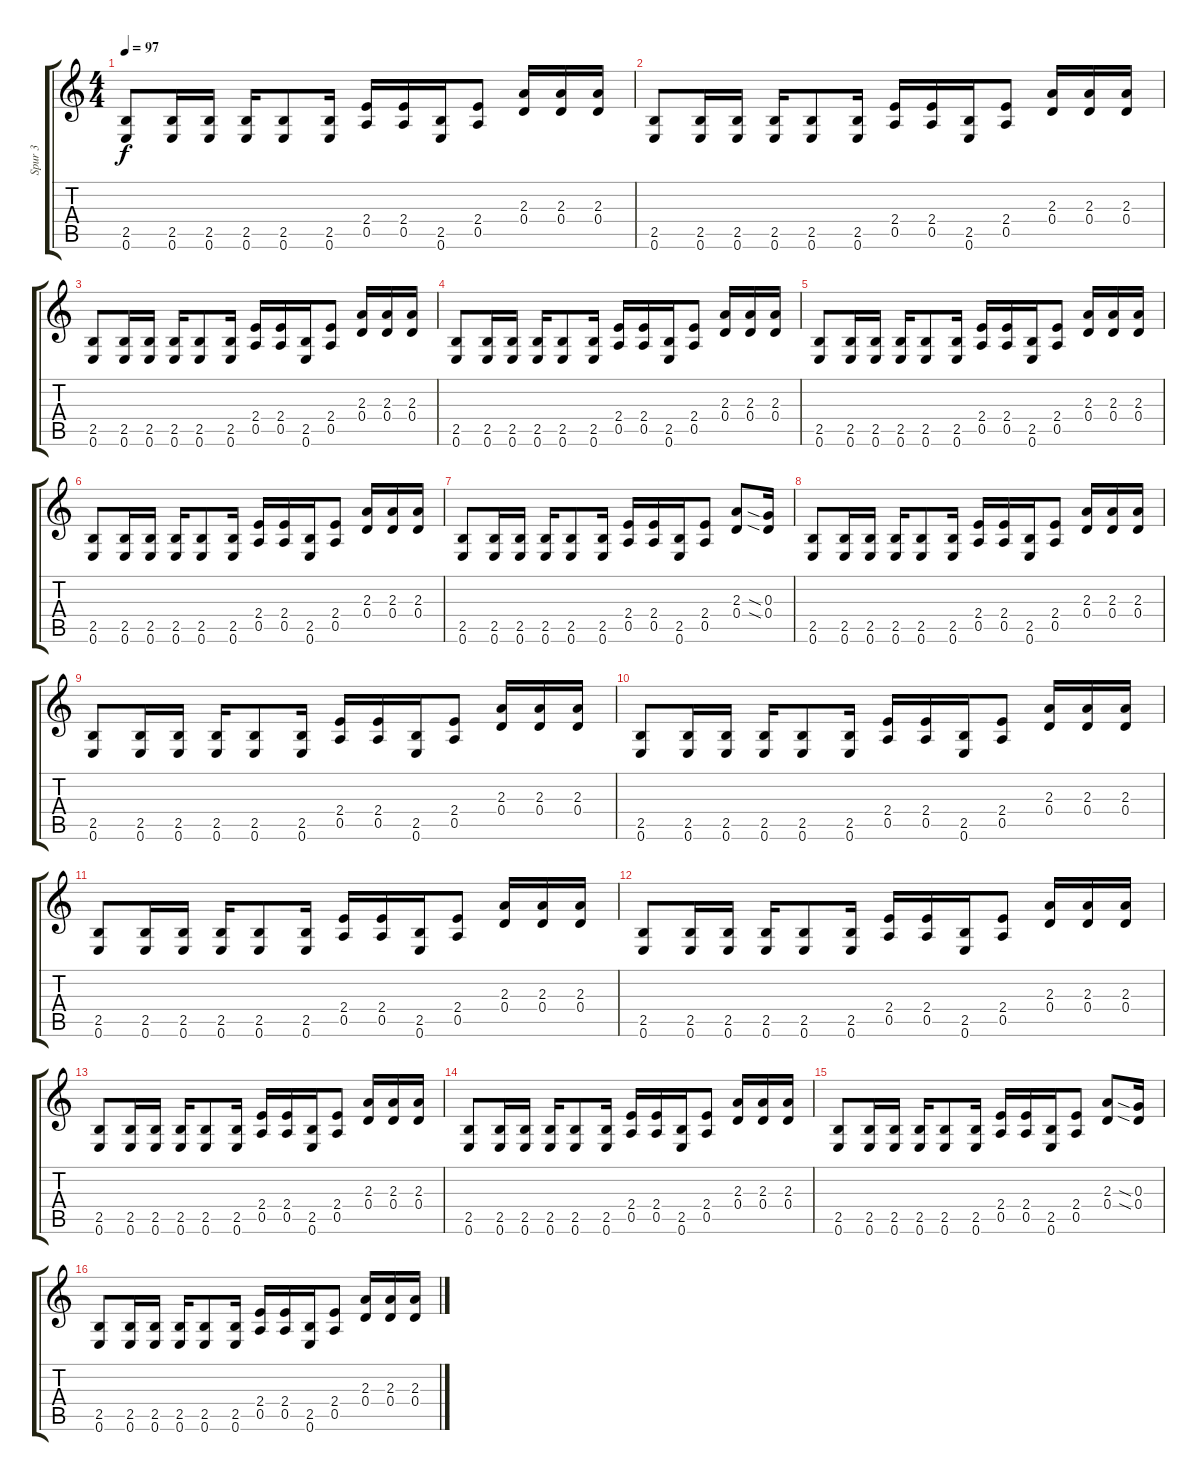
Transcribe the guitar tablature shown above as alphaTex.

\track ("Spur 3" "Spur 3") {instrument distortionguitar}
\staff {score tabs}
\tuning (E4 B3 G3 D3 A2 E2) {hide}
\ts (4 4)
\tempo 97
\clef g2
\ks c
(2.5 0.6).8{dy f} (2.5 0.6).16 (2.5 0.6).16 (2.5 0.6).16 (2.5 0.6).8 (2.5 0.6).16 (2.4 0.5).16 (2.4 0.5).16 (2.5 0.6).16 (2.4 0.5).8 (2.3 0.4).16 (2.3 0.4).16 (2.3 0.4).16 |
(2.5 0.6).8 (2.5 0.6).16 (2.5 0.6).16 (2.5 0.6).16 (2.5 0.6).8 (2.5 0.6).16 (2.4 0.5).16 (2.4 0.5).16 (2.5 0.6).16 (2.4 0.5).8 (2.3 0.4).16 (2.3 0.4).16 (2.3 0.4).16 |
(2.5 0.6).8 (2.5 0.6).16 (2.5 0.6).16 (2.5 0.6).16 (2.5 0.6).8 (2.5 0.6).16 (2.4 0.5).16 (2.4 0.5).16 (2.5 0.6).16 (2.4 0.5).8 (2.3 0.4).16 (2.3 0.4).16 (2.3 0.4).16 |
(2.5 0.6).8 (2.5 0.6).16 (2.5 0.6).16 (2.5 0.6).16 (2.5 0.6).8 (2.5 0.6).16 (2.4 0.5).16 (2.4 0.5).16 (2.5 0.6).16 (2.4 0.5).8 (2.3 0.4).16 (2.3 0.4).16 (2.3 0.4).16 |
(2.5 0.6).8 (2.5 0.6).16 (2.5 0.6).16 (2.5 0.6).16 (2.5 0.6).8 (2.5 0.6).16 (2.4 0.5).16 (2.4 0.5).16 (2.5 0.6).16 (2.4 0.5).8 (2.3 0.4).16 (2.3 0.4).16 (2.3 0.4).16 |
(2.5 0.6).8 (2.5 0.6).16 (2.5 0.6).16 (2.5 0.6).16 (2.5 0.6).8 (2.5 0.6).16 (2.4 0.5).16 (2.4 0.5).16 (2.5 0.6).16 (2.4 0.5).8 (2.3 0.4).16 (2.3 0.4).16 (2.3 0.4).16 |
(2.5 0.6).8 (2.5 0.6).16 (2.5 0.6).16 (2.5 0.6).16 (2.5 0.6).8 (2.5 0.6).16 (2.4 0.5).16 (2.4 0.5).16 (2.5 0.6).16 (2.4 0.5).8 (2.3 0.4).8 (0.3{sia} 0.4{sia}).16 |
(2.5 0.6).8 (2.5 0.6).16 (2.5 0.6).16 (2.5 0.6).16 (2.5 0.6).8 (2.5 0.6).16 (2.4 0.5).16 (2.4 0.5).16 (2.5 0.6).16 (2.4 0.5).8 (2.3 0.4).16 (2.3 0.4).16 (2.3 0.4).16 |
(2.5 0.6).8 (2.5 0.6).16 (2.5 0.6).16 (2.5 0.6).16 (2.5 0.6).8 (2.5 0.6).16 (2.4 0.5).16 (2.4 0.5).16 (2.5 0.6).16 (2.4 0.5).8 (2.3 0.4).16 (2.3 0.4).16 (2.3 0.4).16 |
(2.5 0.6).8 (2.5 0.6).16 (2.5 0.6).16 (2.5 0.6).16 (2.5 0.6).8 (2.5 0.6).16 (2.4 0.5).16 (2.4 0.5).16 (2.5 0.6).16 (2.4 0.5).8 (2.3 0.4).16 (2.3 0.4).16 (2.3 0.4).16 |
(2.5 0.6).8 (2.5 0.6).16 (2.5 0.6).16 (2.5 0.6).16 (2.5 0.6).8 (2.5 0.6).16 (2.4 0.5).16 (2.4 0.5).16 (2.5 0.6).16 (2.4 0.5).8 (2.3 0.4).16 (2.3 0.4).16 (2.3 0.4).16 |
(2.5 0.6).8 (2.5 0.6).16 (2.5 0.6).16 (2.5 0.6).16 (2.5 0.6).8 (2.5 0.6).16 (2.4 0.5).16 (2.4 0.5).16 (2.5 0.6).16 (2.4 0.5).8 (2.3 0.4).16 (2.3 0.4).16 (2.3 0.4).16 |
(2.5 0.6).8 (2.5 0.6).16 (2.5 0.6).16 (2.5 0.6).16 (2.5 0.6).8 (2.5 0.6).16 (2.4 0.5).16 (2.4 0.5).16 (2.5 0.6).16 (2.4 0.5).8 (2.3 0.4).16 (2.3 0.4).16 (2.3 0.4).16 |
(2.5 0.6).8 (2.5 0.6).16 (2.5 0.6).16 (2.5 0.6).16 (2.5 0.6).8 (2.5 0.6).16 (2.4 0.5).16 (2.4 0.5).16 (2.5 0.6).16 (2.4 0.5).8 (2.3 0.4).16 (2.3 0.4).16 (2.3 0.4).16 |
(2.5 0.6).8 (2.5 0.6).16 (2.5 0.6).16 (2.5 0.6).16 (2.5 0.6).8 (2.5 0.6).16 (2.4 0.5).16 (2.4 0.5).16 (2.5 0.6).16 (2.4 0.5).8 (2.3 0.4).8 (0.3{sia} 0.4{sia}).16 |
(2.5 0.6).8 (2.5 0.6).16 (2.5 0.6).16 (2.5 0.6).16 (2.5 0.6).8 (2.5 0.6).16 (2.4 0.5).16 (2.4 0.5).16 (2.5 0.6).16 (2.4 0.5).8 (2.3 0.4).16 (2.3 0.4).16 (2.3 0.4).16
